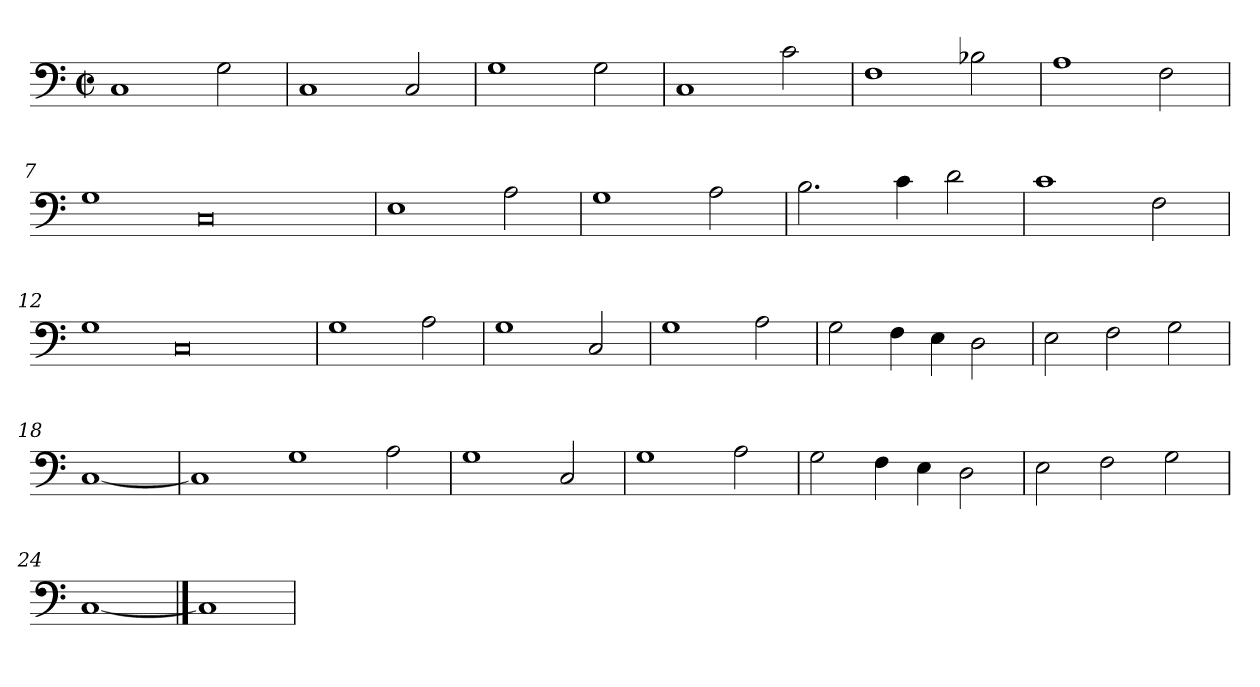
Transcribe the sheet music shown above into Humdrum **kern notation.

**kern
*part1
*staff1
*clefF4
*k[]
*M2/2
*met(c|)
=1
1C
2G\
=2
1C
2C/
=3
1G
2G\
=4
1C
2c\
=5
1F
2B-X\
=6
1A
2F\
=7
1G
0C
=8
1E
2A\
=9
1G
2A\
=10
2.B\
4c\
2d\
=11
1c
2F\
=12
1G
0C
=13
1G
2A\
=14
1G
2C/
=15
1G
2A\
=16
2G\
4F\
4E\
2D\
=17
2E\
2F\
2G\
=18
[1C
=19
1C]
1G
2A\
=20
1G
2C/
=21
1G
2A\
=22
2G\
4F\
4E\
2D\
=23
2E\
2F\
2G\
=24
[1C
==25
1C]
=
*-
